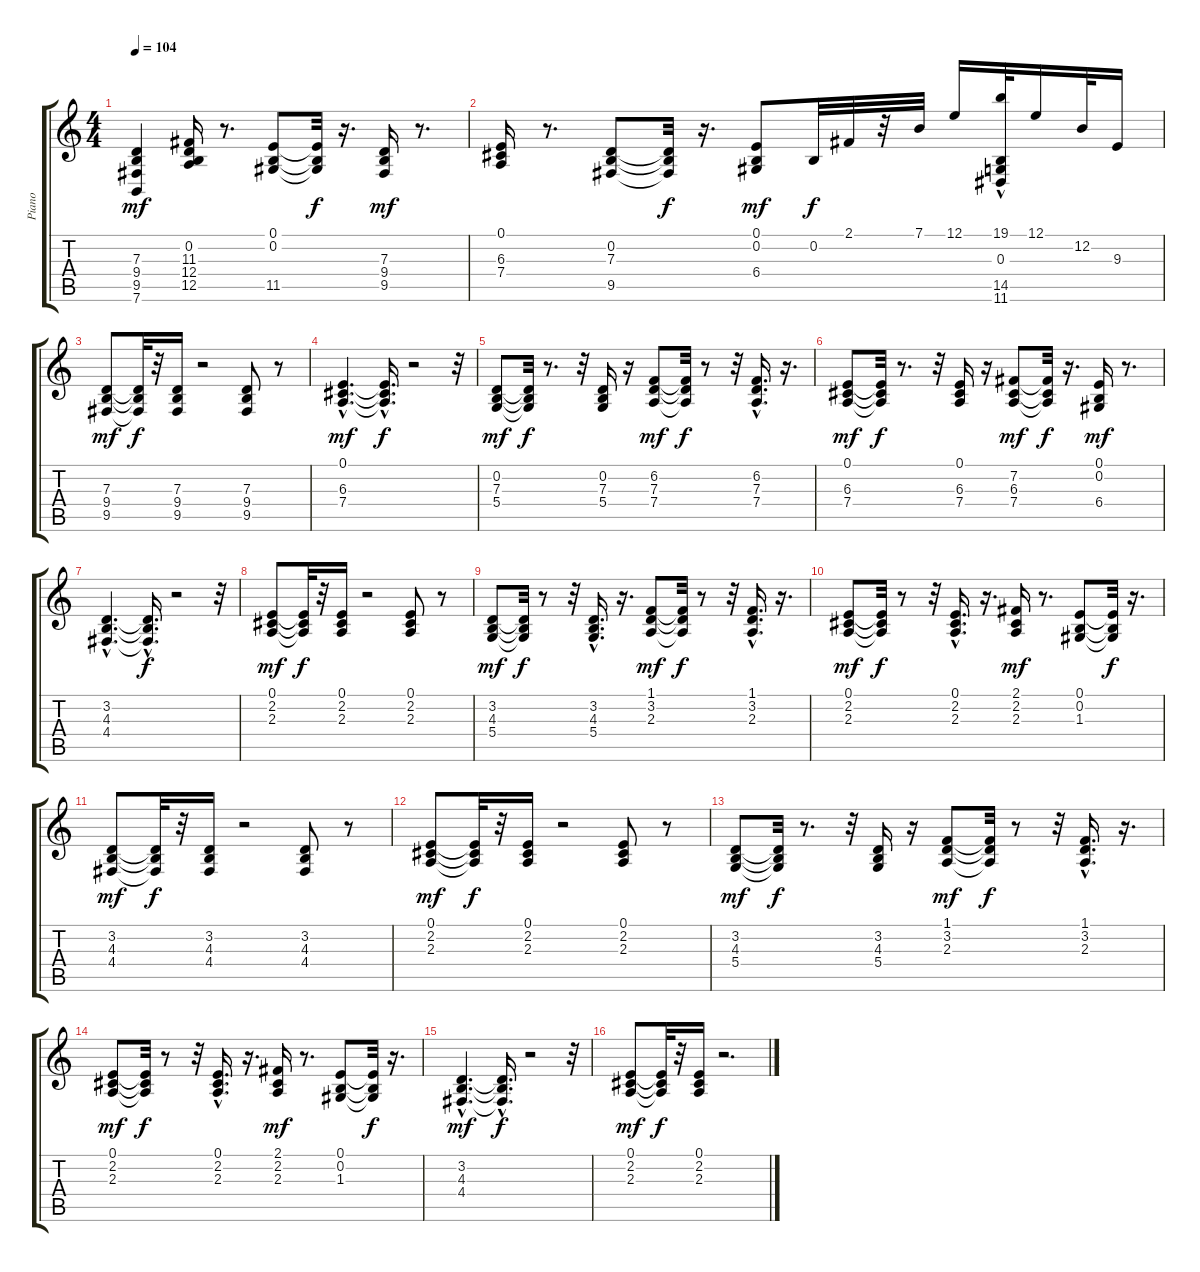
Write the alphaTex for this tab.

\track ("Piano   " "Piano   ") {instrument acousticgrandpiano}
\staff {score tabs}
\tuning (E4 B3 G3 D3 A2 E2) {hide}
\ts (4 4)
\tempo 104
\clef g2
\ks c
(7.3 9.4 9.5 7.6).4{dy mf} (0.2 11.3 12.4 12.5).16 r.8{d} (0.1 0.2 11.5).8 (0.1{t} 0.2{t} 11.5{t}).32{dy f} r.16{d} (7.3 9.4 9.5).16{dy mf} r.8{d} |
(0.1 6.3 7.4).16 r.8{d} (0.2 7.3 9.5).8 (0.2{t} 7.3{t} 9.5{t}).32{dy f} r.16{d} (0.1 0.2 6.4).8{dy mf} 0.2.32{dy f} 2.1.32 r.32 7.1.32 12.1.16 (19.1 0.3{hac} 14.5{hac} 11.6{hac}).32 12.1.16 12.2.32 9.3.16 |
(7.3 9.4 9.5).8{dy mf} (7.3{t} 9.4{t} 9.5{t}).32{dy f} r.32 (7.3 9.4 9.5).16 r.2 (7.3 9.4 9.5).8 r.8 |
(0.1{hac} 6.3{hac} 7.4{hac}).4{d dy mf} (0.1{hac t} 6.3{hac t} 7.4{hac t}).16{d dy f} r.2 r.32 |
(0.2 7.3 5.4).8{dy mf} (0.2{t} 7.3{t} 5.4{t}).32{dy f} r.8{d} r.32 (0.2 7.3 5.4).16 r.16 (6.2 7.3 7.4).8{dy mf} (6.2{t} 7.3{t} 7.4{t}).32{dy f} r.8 r.32 (6.2{hac} 7.3{hac} 7.4{hac}).16{d} r.16{d} |
(0.1 6.3 7.4).8{dy mf} (0.1{t} 6.3{t} 7.4{t}).32{dy f} r.8{d} r.32 (0.1 6.3 7.4).16 r.16 (7.2 6.3 7.4).8{dy mf} (7.2{t} 6.3{t} 7.4{t}).32{dy f} r.16{d} (0.1 0.2 6.4).16{dy mf} r.8{d} |
(3.2{hac} 4.3{hac} 4.4{hac}).4{d} (3.2{hac t} 4.3{hac t} 4.4{hac t}).16{d dy f} r.2 r.32 |
(0.1 2.2 2.3).8{dy mf} (0.1{t} 2.2{t} 2.3{t}).32{dy f} r.32 (0.1 2.2 2.3).16 r.2 (0.1 2.2 2.3).8 r.8 |
(3.2 4.3 5.4).8{dy mf} (3.2{t} 4.3{t} 5.4{t}).32{dy f} r.8 r.32 (3.2{hac} 4.3{hac} 5.4{hac}).16{d} r.16{d} (1.1 3.2 2.3).8{dy mf} (1.1{t} 3.2{t} 2.3{t}).32{dy f} r.8 r.32 (1.1{hac} 3.2{hac} 2.3{hac}).16{d} r.16{d} |
(0.1 2.2 2.3).8{dy mf} (0.1{t} 2.2{t} 2.3{t}).32{dy f} r.8 r.32 (0.1{hac} 2.2{hac} 2.3{hac}).16{d} r.16{d} (2.1 2.2 2.3).16{dy mf} r.8{d} (0.1 0.2 1.3).8 (0.1{t} 0.2{t} 1.3{t}).32{dy f} r.16{d} |
(3.2 4.3 4.4).8{dy mf} (3.2{t} 4.3{t} 4.4{t}).32{dy f} r.32 (3.2 4.3 4.4).16 r.2 (3.2 4.3 4.4).8 r.8 |
(0.1 2.2 2.3).8{dy mf} (0.1{t} 2.2{t} 2.3{t}).32{dy f} r.32 (0.1 2.2 2.3).16 r.2 (0.1 2.2 2.3).8 r.8 |
(3.2 4.3 5.4).8{dy mf} (3.2{t} 4.3{t} 5.4{t}).32{dy f} r.8{d} r.32 (3.2 4.3 5.4).16 r.16 (1.1 3.2 2.3).8{dy mf} (1.1{t} 3.2{t} 2.3{t}).32{dy f} r.8 r.32 (1.1{hac} 3.2{hac} 2.3{hac}).16{d} r.16{d} |
(0.1 2.2 2.3).8{dy mf} (0.1{t} 2.2{t} 2.3{t}).32{dy f} r.8 r.32 (0.1{hac} 2.2{hac} 2.3{hac}).16{d} r.16{d} (2.1 2.2 2.3).16{dy mf} r.8{d} (0.1 0.2 1.3).8 (0.1{t} 0.2{t} 1.3{t}).32{dy f} r.16{d} |
(3.2{hac} 4.3{hac} 4.4{hac}).4{d dy mf} (3.2{hac t} 4.3{hac t} 4.4{hac t}).16{d dy f} r.2 r.32 |
(0.1 2.2 2.3).8{dy mf} (0.1{t} 2.2{t} 2.3{t}).32{dy f} r.32 (0.1 2.2 2.3).16 r.2{d}
